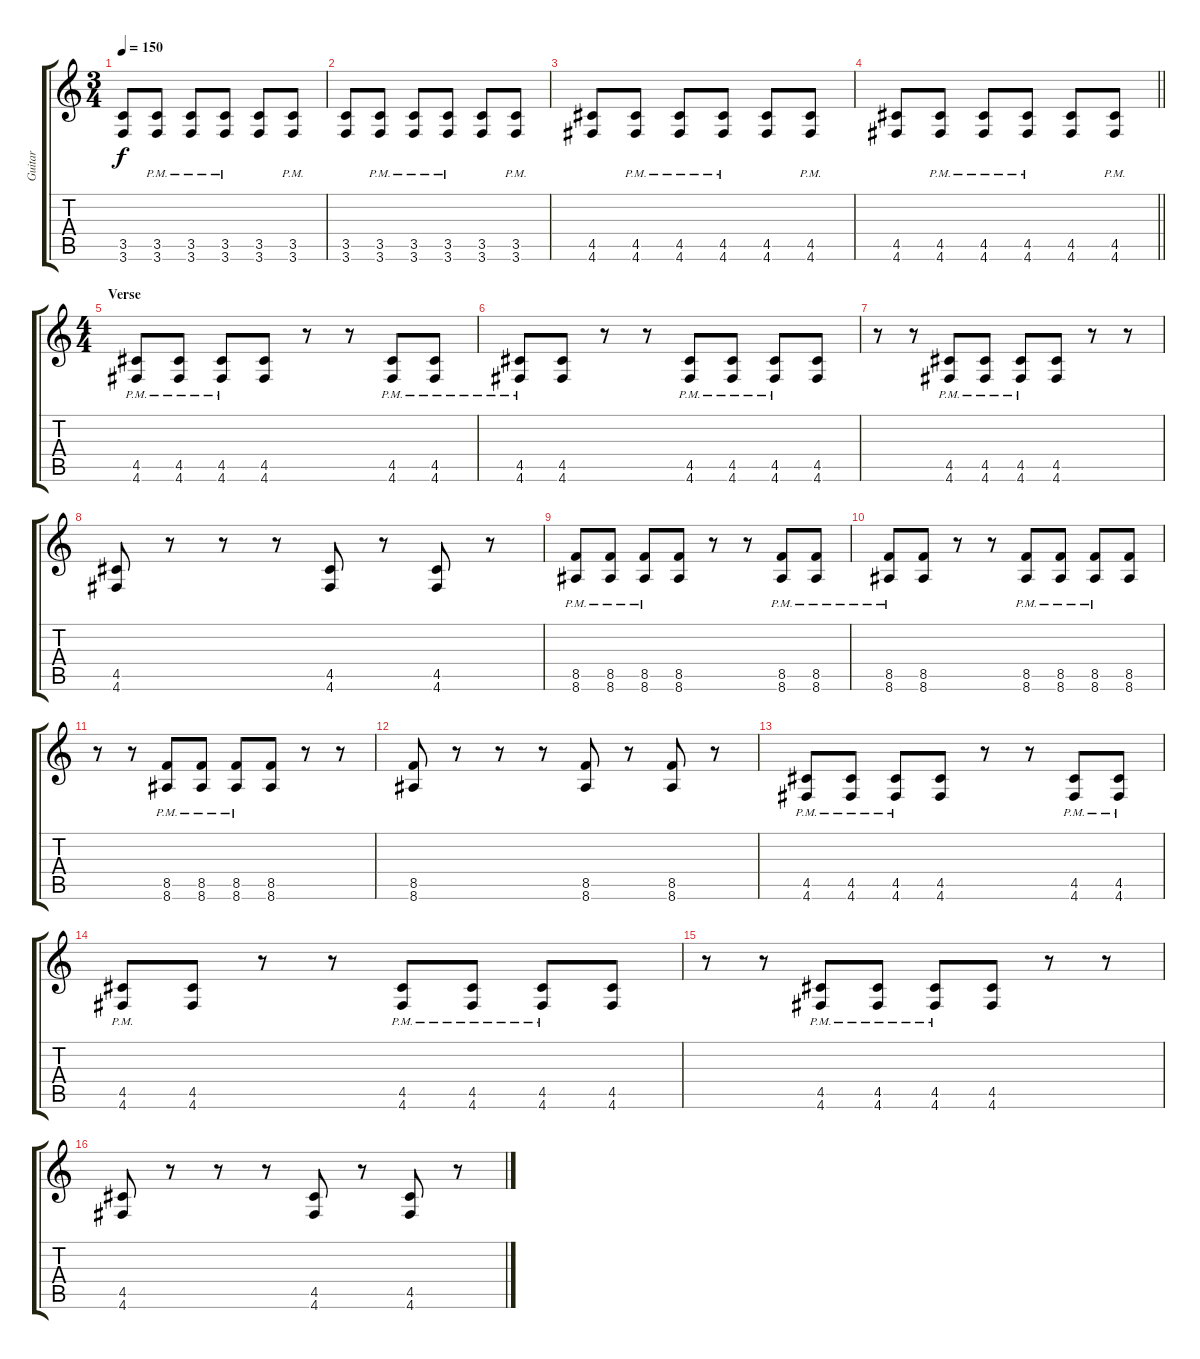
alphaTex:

\track ("Guitar" "Guitar") {instrument distortionguitar}
\staff {score tabs}
\tuning (E4 B3 G3 D3 A2 D2) {hide}
\ts (3 4)
\tempo 150
\clef g2
\ks c
(3.5 3.6).8{dy f} (3.5{pm} 3.6{pm}).8 (3.5{pm} 3.6{pm}).8 (3.5{pm} 3.6{pm}).8 (3.5 3.6).8 (3.5{pm} 3.6{pm}).8 |
(3.5 3.6).8 (3.5{pm} 3.6{pm}).8 (3.5{pm} 3.6{pm}).8 (3.5{pm} 3.6{pm}).8 (3.5 3.6).8 (3.5{pm} 3.6{pm}).8 |
(4.5 4.6).8 (4.5{pm} 4.6{pm}).8 (4.5{pm} 4.6{pm}).8 (4.5{pm} 4.6{pm}).8 (4.5 4.6).8 (4.5{pm} 4.6{pm}).8 |
\barLineRight lightlight
(4.5 4.6).8 (4.5{pm} 4.6{pm}).8 (4.5{pm} 4.6{pm}).8 (4.5{pm} 4.6{pm}).8 (4.5 4.6).8 (4.5{pm} 4.6{pm}).8 |
\ts (4 4)
\section ("" "Verse")
(4.5{pm} 4.6{pm}).8 (4.5{pm} 4.6{pm}).8 (4.5{pm} 4.6{pm}).8 (4.5 4.6).8 r.8 r.8 (4.5{pm} 4.6{pm}).8 (4.5{pm} 4.6{pm}).8 |
(4.5{pm} 4.6{pm}).8 (4.5 4.6).8 r.8 r.8 (4.5{pm} 4.6{pm}).8 (4.5{pm} 4.6{pm}).8 (4.5{pm} 4.6{pm}).8 (4.5 4.6).8 |
r.8 r.8 (4.5{pm} 4.6{pm}).8 (4.5{pm} 4.6{pm}).8 (4.5{pm} 4.6{pm}).8 (4.5 4.6).8 r.8 r.8 |
(4.5 4.6).8 r.8 r.8 r.8 (4.5 4.6).8 r.8 (4.5 4.6).8 r.8 |
(8.5{pm} 8.6{pm}).8 (8.5{pm} 8.6{pm}).8 (8.5{pm} 8.6{pm}).8 (8.5 8.6).8 r.8 r.8 (8.5{pm} 8.6{pm}).8 (8.5{pm} 8.6{pm}).8 |
(8.5{pm} 8.6{pm}).8 (8.5 8.6).8 r.8 r.8 (8.5{pm} 8.6{pm}).8 (8.5{pm} 8.6{pm}).8 (8.5{pm} 8.6{pm}).8 (8.5 8.6).8 |
r.8 r.8 (8.5{pm} 8.6{pm}).8 (8.5{pm} 8.6{pm}).8 (8.5{pm} 8.6{pm}).8 (8.5 8.6).8 r.8 r.8 |
(8.5 8.6).8 r.8 r.8 r.8 (8.5 8.6).8 r.8 (8.5 8.6).8 r.8 |
(4.5{pm} 4.6{pm}).8 (4.5{pm} 4.6{pm}).8 (4.5{pm} 4.6{pm}).8 (4.5 4.6).8 r.8 r.8 (4.5{pm} 4.6{pm}).8 (4.5{pm} 4.6{pm}).8 |
(4.5{pm} 4.6{pm}).8 (4.5 4.6).8 r.8 r.8 (4.5{pm} 4.6{pm}).8 (4.5{pm} 4.6{pm}).8 (4.5{pm} 4.6{pm}).8 (4.5 4.6).8 |
r.8 r.8 (4.5{pm} 4.6{pm}).8 (4.5{pm} 4.6{pm}).8 (4.5{pm} 4.6{pm}).8 (4.5 4.6).8 r.8 r.8 |
(4.5 4.6).8 r.8 r.8 r.8 (4.5 4.6).8 r.8 (4.5 4.6).8 r.8
